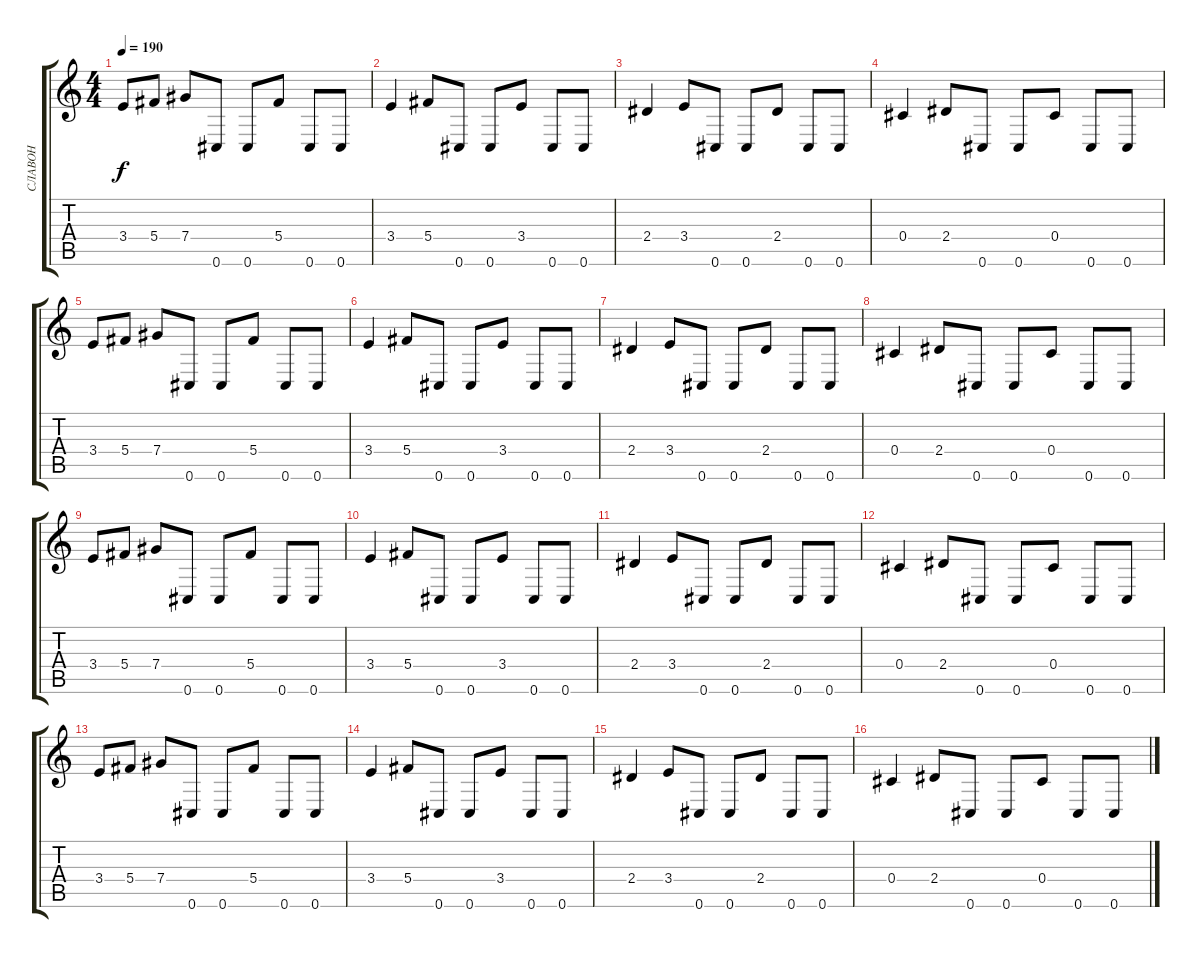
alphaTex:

\track ("СЛАВОН" "СЛАВОН") {instrument distortionguitar}
\staff {score tabs}
\tuning (Eb4 Bb3 Gb3 Db3 Ab2 Db2) {hide}
\ts (4 4)
\tempo 190
\clef g2
\ks c
3.4.8{dy f} 5.4.8 7.4.8 0.6.8 0.6.8 5.4.8 0.6.8 0.6.8 |
3.4.4 5.4.8 0.6.8 0.6.8 3.4.8 0.6.8 0.6.8 |
2.4.4 3.4.8 0.6.8 0.6.8 2.4.8 0.6.8 0.6.8 |
0.4.4 2.4.8 0.6.8 0.6.8 0.4.8 0.6.8 0.6.8 |
3.4.8 5.4.8 7.4.8 0.6.8 0.6.8 5.4.8 0.6.8 0.6.8 |
3.4.4 5.4.8 0.6.8 0.6.8 3.4.8 0.6.8 0.6.8 |
2.4.4 3.4.8 0.6.8 0.6.8 2.4.8 0.6.8 0.6.8 |
0.4.4 2.4.8 0.6.8 0.6.8 0.4.8 0.6.8 0.6.8 |
3.4.8 5.4.8 7.4.8 0.6.8 0.6.8 5.4.8 0.6.8 0.6.8 |
3.4.4 5.4.8 0.6.8 0.6.8 3.4.8 0.6.8 0.6.8 |
2.4.4 3.4.8 0.6.8 0.6.8 2.4.8 0.6.8 0.6.8 |
0.4.4 2.4.8 0.6.8 0.6.8 0.4.8 0.6.8 0.6.8 |
3.4.8 5.4.8 7.4.8 0.6.8 0.6.8 5.4.8 0.6.8 0.6.8 |
3.4.4 5.4.8 0.6.8 0.6.8 3.4.8 0.6.8 0.6.8 |
2.4.4 3.4.8 0.6.8 0.6.8 2.4.8 0.6.8 0.6.8 |
0.4.4 2.4.8 0.6.8 0.6.8 0.4.8 0.6.8 0.6.8
